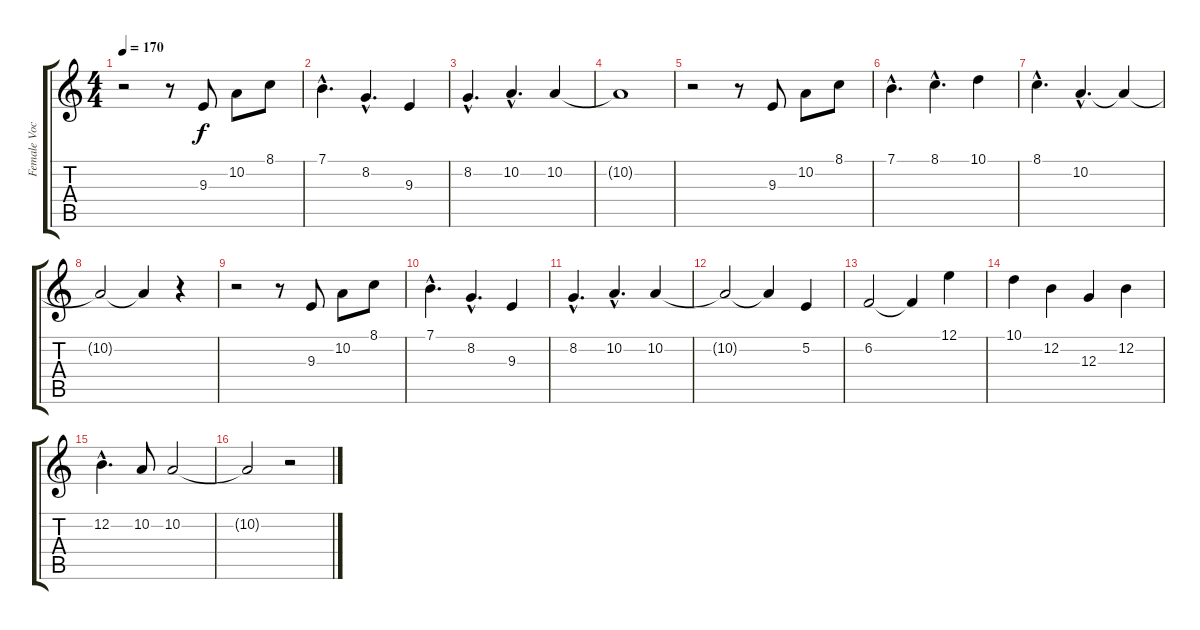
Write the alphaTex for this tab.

\track ("Female Vocals" "Female Voc") {instrument flute}
\staff {score tabs}
\tuning (E4 B3 G3 D3 A2 E2) {hide}
\ts (4 4)
\tempo 170
\clef g2
\ks c
r.2{dy f} r.8 9.3.8 10.2.8 8.1.8 |
7.1{hac}.4{d} 8.2{hac}.4{d} 9.3.4 |
8.2{hac}.4{d} 10.2{hac}.4{d} 10.2.4 |
10.2{t}.1 |
r.2 r.8 9.3.8 10.2.8 8.1.8 |
7.1{hac}.4{d} 8.1{hac}.4{d} 10.1.4 |
8.1{hac}.4{d} 10.2{hac}.4{d} 10.2{t}.4 |
10.2{t}.2 10.2{t}.4 r.4 |
r.2 r.8 9.3.8 10.2.8 8.1.8 |
7.1{hac}.4{d} 8.2{hac}.4{d} 9.3.4 |
8.2{hac}.4{d} 10.2{hac}.4{d} 10.2.4 |
10.2{t}.2 10.2{t}.4 5.2.4 |
6.2.2 6.2{t}.4 12.1.4 |
10.1.4 12.2.4 12.3.4 12.2.4 |
12.2{hac}.4{d} 10.2.8 10.2.2 |
10.2{t}.2 r.2
